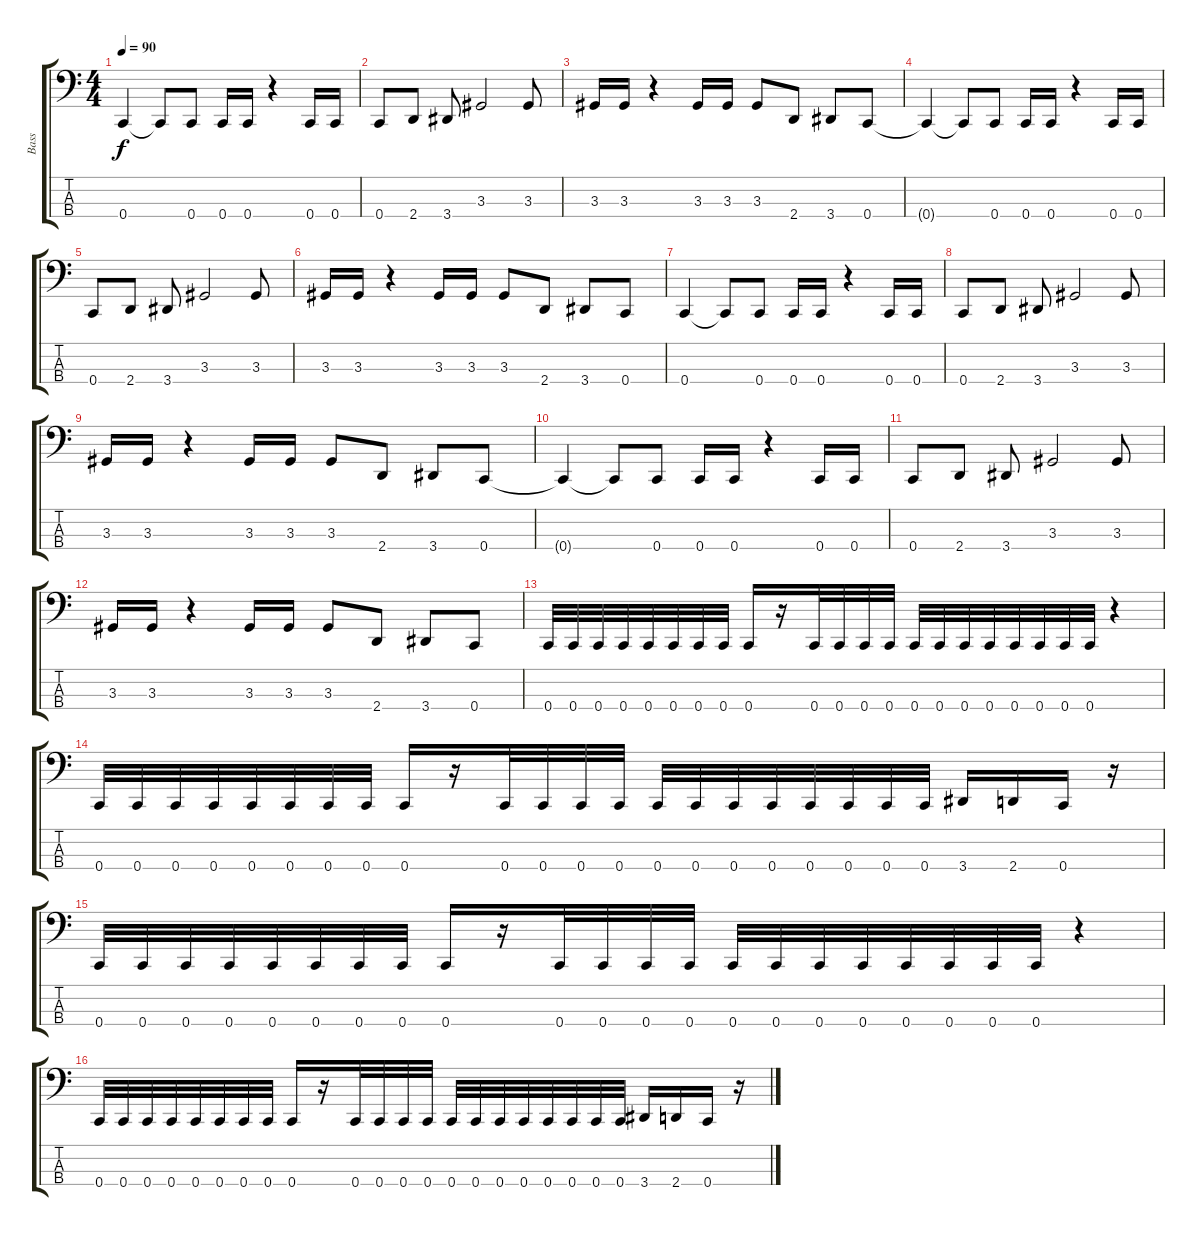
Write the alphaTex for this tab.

\track ("Bass" "Bass") {instrument electricbasspick}
\staff {score tabs}
\tuning (Eb2 Bb1 F1 C1) {hide}
\ts (4 4)
\tempo 90
\clef f4
\ks c
0.4.4{dy f} 0.4{t}.8 0.4.8 0.4.16 0.4.16 r.4 0.4.16 0.4.16 |
0.4.8 2.4.8 3.4.8 3.3.2 3.3.8 |
3.3.16 3.3.16 r.4 3.3.16 3.3.16 3.3.8 2.4.8 3.4.8 0.4.8 |
0.4{t}.4 0.4{t}.8 0.4.8 0.4.16 0.4.16 r.4 0.4.16 0.4.16 |
0.4.8 2.4.8 3.4.8 3.3.2 3.3.8 |
3.3.16 3.3.16 r.4 3.3.16 3.3.16 3.3.8 2.4.8 3.4.8 0.4.8 |
0.4.4 0.4{t}.8 0.4.8 0.4.16 0.4.16 r.4 0.4.16 0.4.16 |
0.4.8 2.4.8 3.4.8 3.3.2 3.3.8 |
3.3.16 3.3.16 r.4 3.3.16 3.3.16 3.3.8 2.4.8 3.4.8 0.4.8 |
0.4{t}.4 0.4{t}.8 0.4.8 0.4.16 0.4.16 r.4 0.4.16 0.4.16 |
0.4.8 2.4.8 3.4.8 3.3.2 3.3.8 |
3.3.16 3.3.16 r.4 3.3.16 3.3.16 3.3.8 2.4.8 3.4.8 0.4.8 |
0.4.32 0.4.32 0.4.32 0.4.32 0.4.32 0.4.32 0.4.32 0.4.32 0.4.16 r.16 0.4.32 0.4.32 0.4.32 0.4.32 0.4.32 0.4.32 0.4.32 0.4.32 0.4.32 0.4.32 0.4.32 0.4.32 r.4 |
0.4.32 0.4.32 0.4.32 0.4.32 0.4.32 0.4.32 0.4.32 0.4.32 0.4.16 r.16 0.4.32 0.4.32 0.4.32 0.4.32 0.4.32 0.4.32 0.4.32 0.4.32 0.4.32 0.4.32 0.4.32 0.4.32 3.4.16 2.4.16 0.4.16 r.16 |
0.4.32 0.4.32 0.4.32 0.4.32 0.4.32 0.4.32 0.4.32 0.4.32 0.4.16 r.16 0.4.32 0.4.32 0.4.32 0.4.32 0.4.32 0.4.32 0.4.32 0.4.32 0.4.32 0.4.32 0.4.32 0.4.32 r.4 |
0.4.32 0.4.32 0.4.32 0.4.32 0.4.32 0.4.32 0.4.32 0.4.32 0.4.16 r.16 0.4.32 0.4.32 0.4.32 0.4.32 0.4.32 0.4.32 0.4.32 0.4.32 0.4.32 0.4.32 0.4.32 0.4.32 3.4.16 2.4.16 0.4.16 r.16
